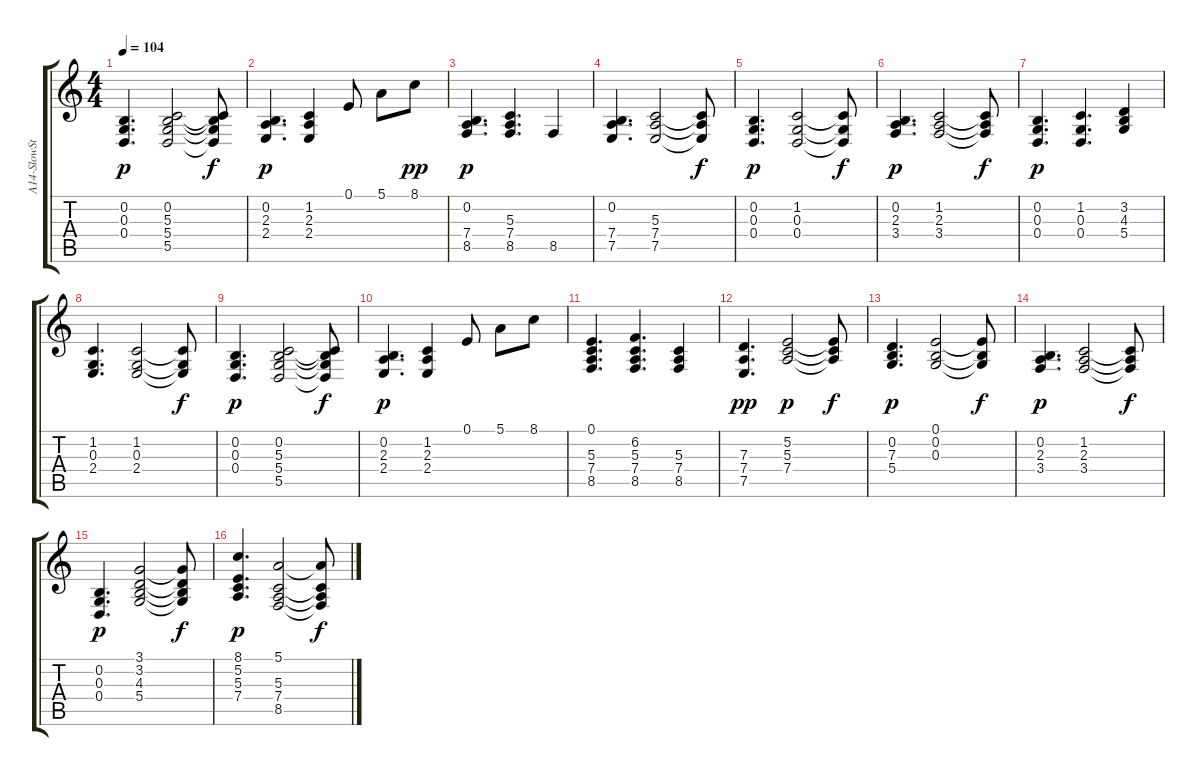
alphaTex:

\track ("A14-SlowStrings2" "A14-SlowSt") {instrument stringensemble2}
\staff {score tabs}
\tuning (E4 B3 G3 D3 A2 E2) {hide}
\ts (4 4)
\tempo 104
\clef g2
\ks c
(0.2 0.3 0.4).4{d dy p} (0.2 5.3 5.4 5.5).2 (0.2{t} 5.3{t} 5.4{t} 5.5{t}).8{dy f} |
(0.2 2.3 2.4).4{d dy p} (1.2 2.3 2.4).4 0.1.8 5.1.8 8.1.8{dy pp} |
(0.2 7.4 8.5).4{d dy p} (5.3 7.4 8.5).4{d} 8.5.4 |
(0.2 7.4 7.5).4{d} (5.3 7.4 7.5).2 (5.3{t} 7.4{t} 7.5{t}).8{dy f} |
(0.2 0.3 0.4).4{d dy p} (1.2 0.3 0.4).2 (1.2{t} 0.3{t} 0.4{t}).8{dy f} |
(0.2 2.3 3.4).4{d dy p} (1.2 2.3 3.4).2 (1.2{t} 2.3{t} 3.4{t}).8{dy f} |
(0.2 0.3 0.4).4{d dy p} (1.2 0.3 0.4).4{d} (3.2 4.3 5.4).4 |
(1.2 0.3 2.4).4{d} (1.2 0.3 2.4).2 (1.2{t} 0.3{t} 2.4{t}).8{dy f} |
(0.2 0.3 0.4).4{d dy p} (0.2 5.3 5.4 5.5).2 (0.2{t} 5.3{t} 5.4{t} 5.5{t}).8{dy f} |
(0.2 2.3 2.4).4{d dy p} (1.2 2.3 2.4).4 0.1.8 5.1.8 8.1.8 |
(0.1 5.3 7.4 8.5).4{d} (6.2 5.3 7.4 8.5).4{d} (5.3 7.4 8.5).4 |
(7.3 7.4 7.5).4{d dy pp} (5.2 5.3 7.4).2{dy p} (5.2{t} 5.3{t} 7.4{t}).8{dy f} |
(0.2 7.3 5.4).4{d dy p} (0.1 0.2 0.3).2 (0.1{t} 0.2{t} 0.3{t}).8{dy f} |
(0.2 2.3 3.4).4{d dy p} (1.2 2.3 3.4).2 (1.2{t} 2.3{t} 3.4{t}).8{dy f} |
(0.2 0.3 0.4).4{d dy p} (3.1 3.2 4.3 5.4).2 (3.1{t} 3.2{t} 4.3{t} 5.4{t}).8{dy f} |
(8.1 5.2 5.3 7.4).4{d dy p} (5.1 5.3 7.4 8.5).2 (5.1{t} 5.3{t} 7.4{t} 8.5{t}).8{dy f}
